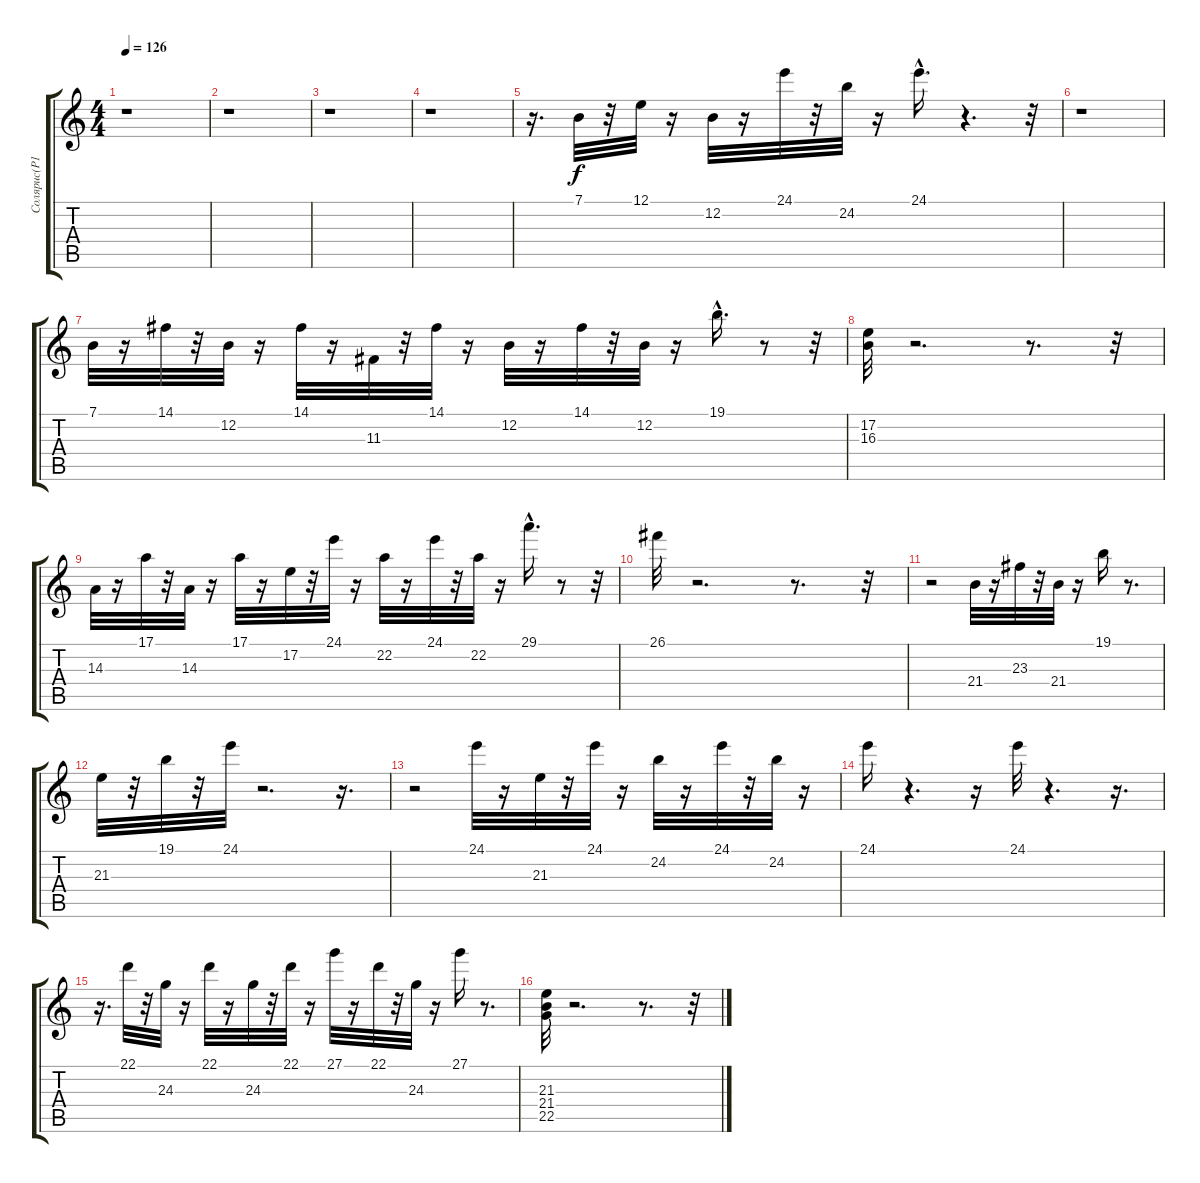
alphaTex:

\track ("Солярис(Р199)" "Солярис(Р1") {instrument pad7halo}
\staff {score tabs}
\tuning (E4 B3 G3 D3 A2 E2) {hide}
\ts (4 4)
\tempo 126
\clef g2
\ks c
r.1{dy f} |
r.1 |
r.1 |
r.1 |
r.16{d} 7.1.32 r.32 12.1.32 r.16 12.2.32 r.16 24.1.32 r.32 24.2.32 r.16 24.1{hac}.16{d} r.4{d} r.32 |
r.1 |
7.1.32 r.16 14.1.32 r.32 12.2.32 r.16 14.1.32 r.16 11.3.32 r.32 14.1.32 r.16 12.2.32 r.16 14.1.32 r.32 12.2.32 r.16 19.1{hac}.16{d} r.8 r.32 |
(17.2 16.3).32 r.2{d} r.8{d} r.32 |
14.3.32 r.16 17.1.32 r.32 14.3.32 r.16 17.1.32 r.16 17.2.32 r.32 24.1.32 r.16 22.2.32 r.16 24.1.32 r.32 22.2.32 r.16 29.1{hac}.16{d} r.8 r.32 |
26.1.32 r.2{d} r.8{d} r.32 |
r.2 21.4.32 r.16 23.3.32 r.32 21.4.32 r.16 19.1.16 r.8{d} |
21.3.32 r.32 19.1.32 r.32 24.1.32 r.2{d} r.16{d} |
r.2 24.1.32 r.16 21.3.32 r.32 24.1.32 r.16 24.2.32 r.16 24.1.32 r.32 24.2.32 r.16 |
24.1.16 r.4{d} r.16 24.1.32 r.4{d} r.16{d} |
r.16{d} 22.1.32 r.32 24.3.32 r.16 22.1.32 r.16 24.3.32 r.32 22.1.32 r.16 27.1.32 r.16 22.1.32 r.32 24.3.32 r.16 27.1.16 r.8{d} |
(21.3 21.4 22.5).32 r.2{d} r.8{d} r.32
